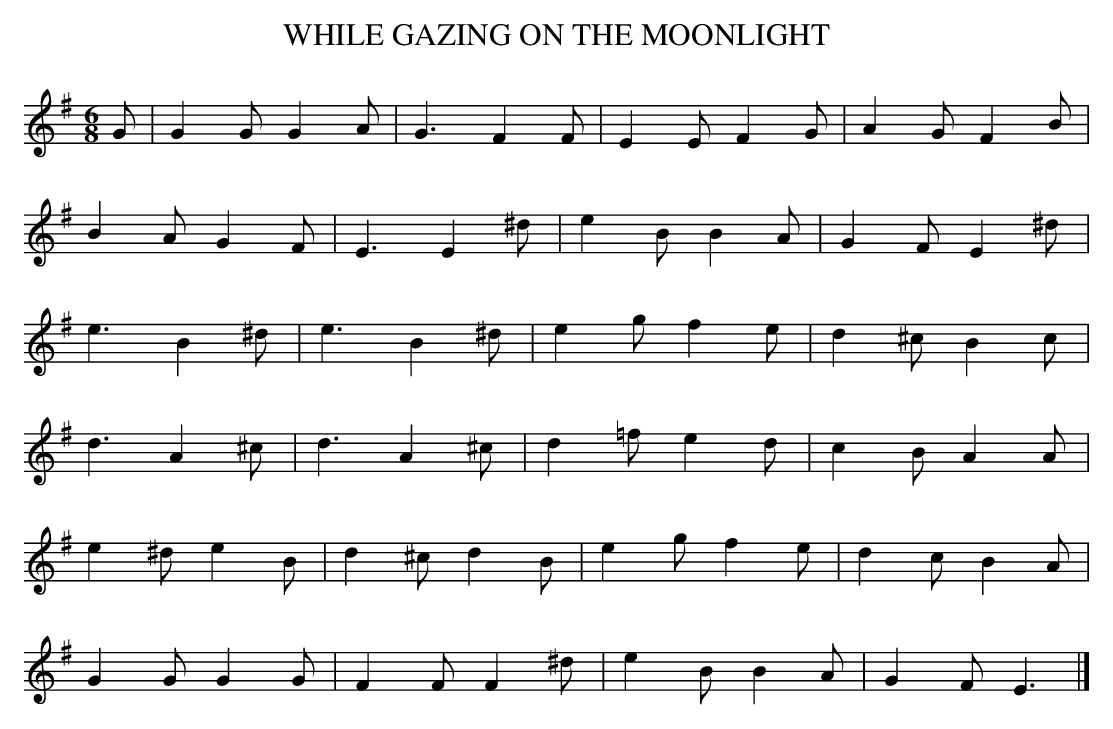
X:1
T:WHILE GAZING ON THE MOONLIGHT
Y:"animated"
M:6/8
L:1/8
K:Em % source key = Dm
G|G2G G2A|G3 F2F|E2E F2G|A2G F2B|
B2A G2F|E3E2^d|e2B B2A|G2F E2^d|
e3 B2^d|e3 B2^d|e2g f2e|d2^c B2c|
d3 A2^c|d3 A2^c|d2=f e2d|c2B A2A|
e2^d e2B|d2^c d2B|e2g f2e|d2c B2A|
G2G G2G|F2F F2^d|e2B B2A|G2F E3|]
